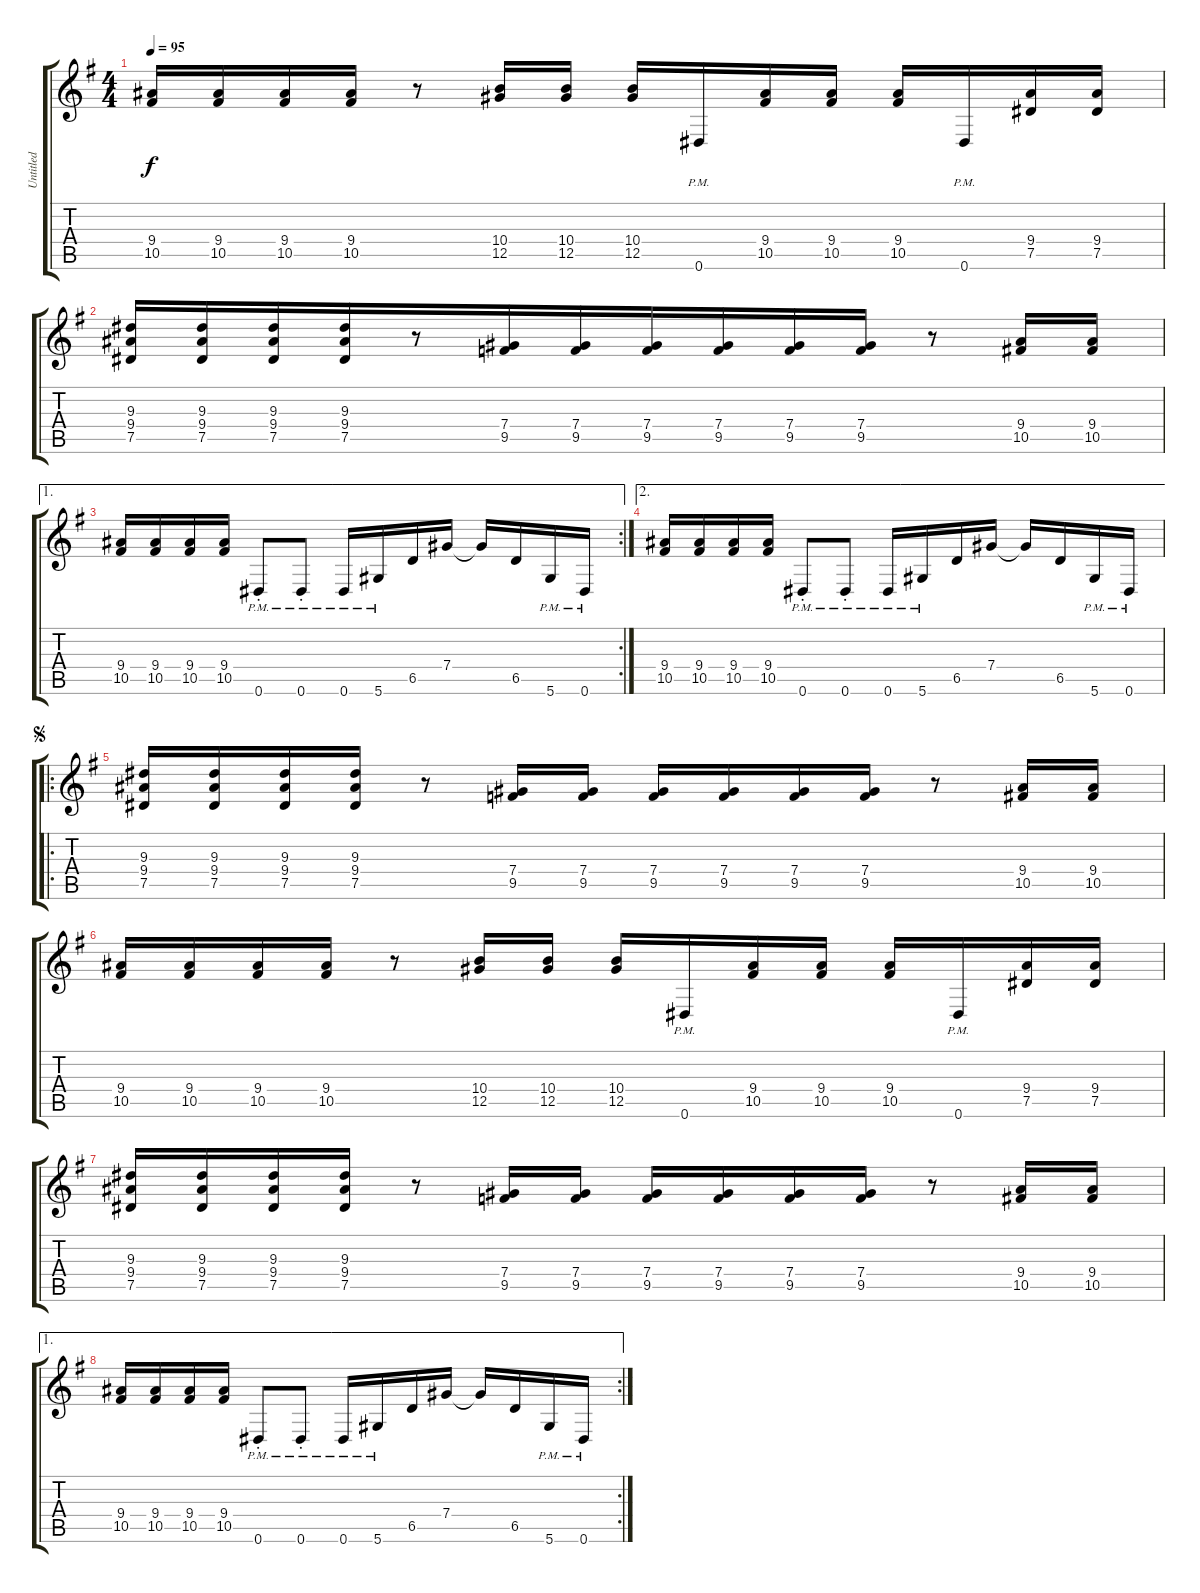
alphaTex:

\track ("Untitled" "Untitled") {instrument distortionguitar}
\staff {score tabs}
\tuning (Eb4 Bb3 Gb3 Db3 Ab2 Eb2) {hide}
\ts (4 4)
\tempo 95
\clef g2
\ks g
(9.4 10.5).16{dy f} (9.4 10.5).16 (9.4 10.5).16 (9.4 10.5).16 r.8 (10.4 12.5).16 (10.4 12.5).16 (10.4 12.5).16 0.6{pm}.16{beam merge} (9.4 10.5).16 (9.4 10.5).16 (9.4 10.5).16 0.6{pm}.16{beam merge} (9.4 7.5).16 (9.4 7.5).16 |
(9.3 9.4 7.5).16 (9.3 9.4 7.5).16{beam merge} (9.3 9.4 7.5).16 (9.3 9.4 7.5).16{beam merge} r.8 (7.4 9.5).16 (7.4 9.5).16{beam merge} (7.4 9.5).16 (7.4 9.5).16 (7.4 9.5).16 (7.4 9.5).16 r.8 (9.4 10.5).16 (9.4 10.5).16 |
\ae 1
\rc 2
(9.4 10.5).16 (9.4 10.5).16 (9.4 10.5).16 (9.4 10.5).16 0.6{pm st}.8 0.6{pm st}.8 0.6{pm}.16{beam merge} 5.6{pm}.16 6.5.16 7.4.16 7.4{t}.16 6.5.16{beam merge} 5.6{pm}.16 0.6{pm}.16 |
\ae 2
(9.4 10.5).16 (9.4 10.5).16{beam merge} (9.4 10.5).16 (9.4 10.5).16 0.6{pm st}.8{beam merge} 0.6{pm st}.8 0.6{pm}.16 5.6{pm}.16 6.5.16{beam merge} 7.4.16 7.4{t}.16 6.5.16 5.6{pm}.16 0.6{pm}.16 |
\ro
\jump segno
(9.3 9.4 7.5).16{beam merge} (9.3 9.4 7.5).16 (9.3 9.4 7.5).16 (9.3 9.4 7.5).16 r.8 (7.4 9.5).16 (7.4 9.5).16 (7.4 9.5).16 (7.4 9.5).16 (7.4 9.5).16 (7.4 9.5).16 r.8 (9.4 10.5).16 (9.4 10.5).16 |
(9.4 10.5).16 (9.4 10.5).16 (9.4 10.5).16 (9.4 10.5).16 r.8 (10.4 12.5).16 (10.4 12.5).16 (10.4 12.5).16 0.6{pm}.16 (9.4 10.5).16 (9.4 10.5).16 (9.4 10.5).16 0.6{pm}.16 (9.4 7.5).16 (9.4 7.5).16 |
(9.3 9.4 7.5).16 (9.3 9.4 7.5).16 (9.3 9.4 7.5).16 (9.3 9.4 7.5).16 r.8 (7.4 9.5).16 (7.4 9.5).16 (7.4 9.5).16 (7.4 9.5).16 (7.4 9.5).16 (7.4 9.5).16 r.8 (9.4 10.5).16 (9.4 10.5).16 |
\ae 1
\rc 2
(9.4 10.5).16 (9.4 10.5).16 (9.4 10.5).16 (9.4 10.5).16 0.6{pm st}.8 0.6{pm st}.8 0.6{pm}.16 5.6{pm}.16 6.5.16 7.4.16 7.4{t}.16 6.5.16 5.6{pm}.16 0.6{pm}.16
